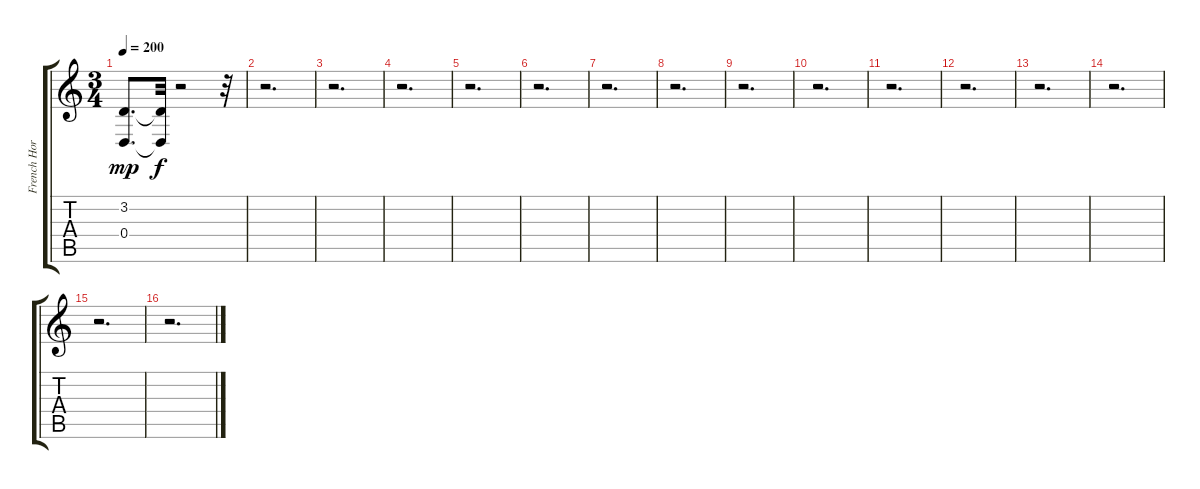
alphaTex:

\track ("French Horn." "French Hor") {instrument frenchhorn}
\staff {score tabs}
\tuning (E4 B3 G3 D3 A2 E2) {hide}
\ts (3 4)
\tempo 200
\clef g2
\ks c
(3.2 0.4).8{d dy mp} (3.2{t} 0.4{t}).32{dy f} r.2 r.32 |
r.2{d} |
r.2{d} |
r.2{d} |
r.2{d} |
r.2{d} |
r.2{d} |
r.2{d} |
r.2{d} |
r.2{d} |
r.2{d} |
r.2{d} |
r.2{d} |
r.2{d} |
r.2{d} |
r.2{d}
